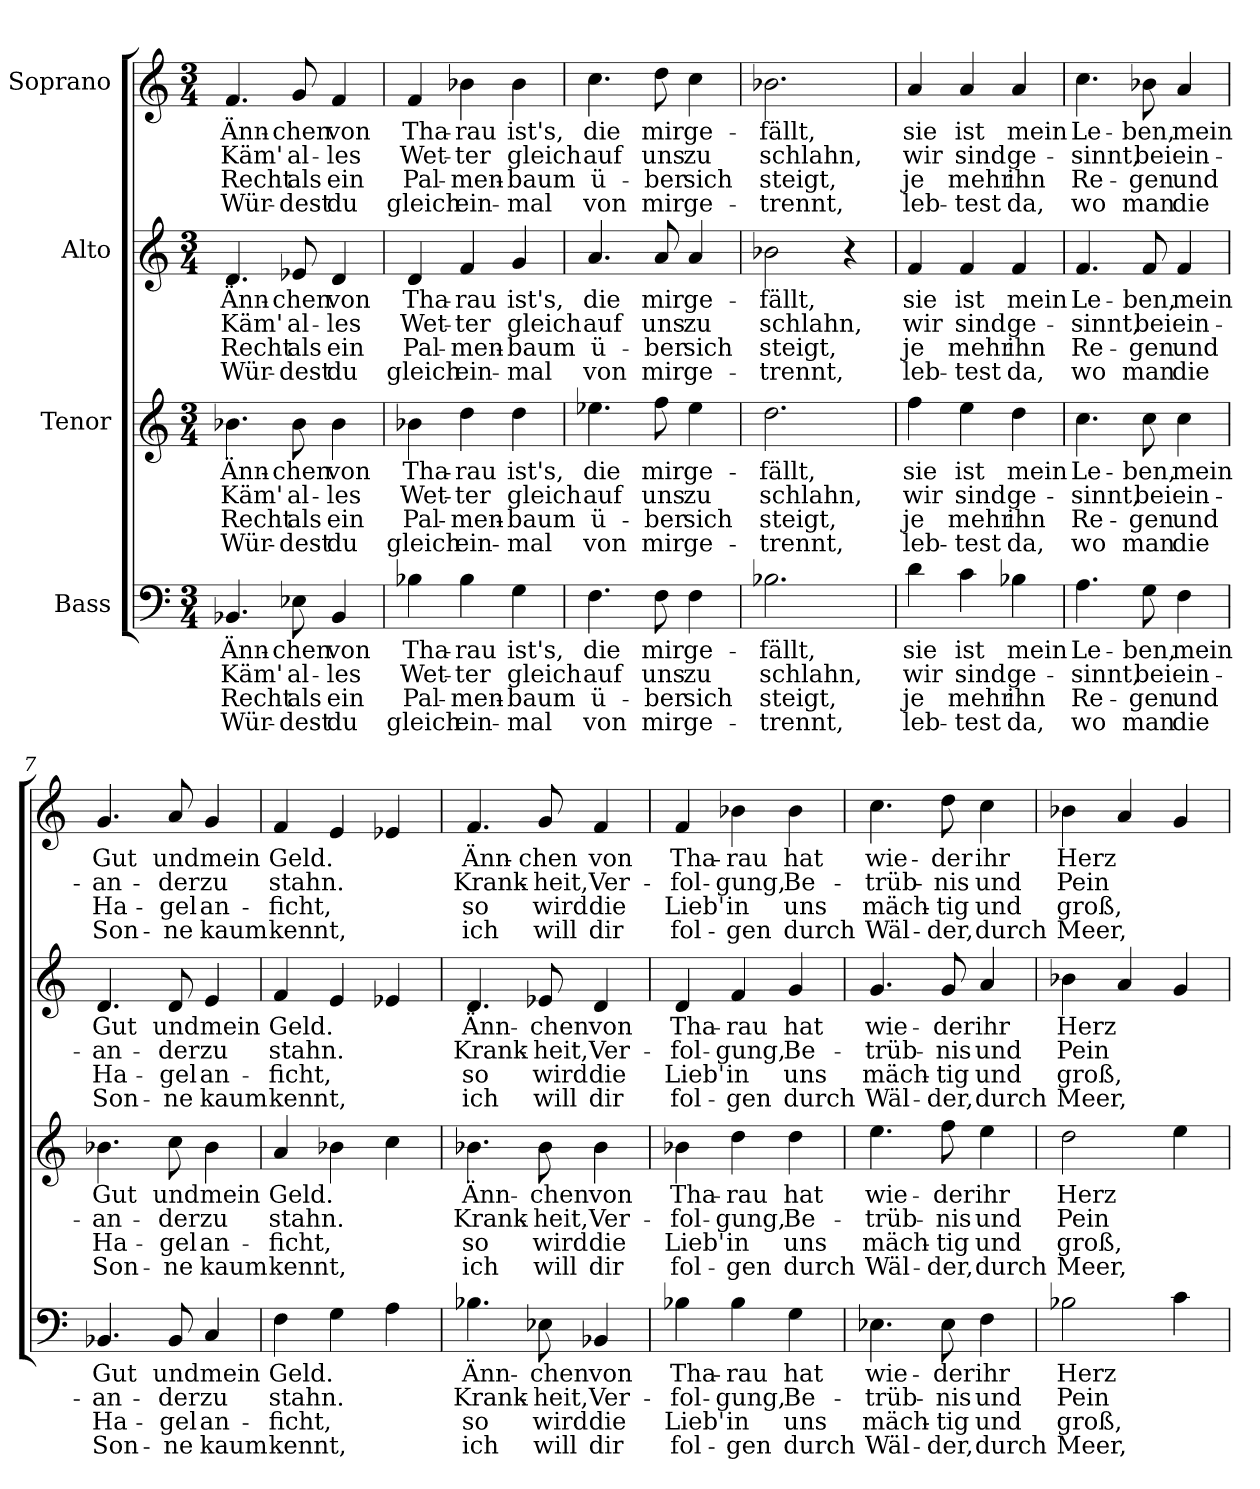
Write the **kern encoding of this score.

**kern	**text	**text	**text	**text	**kern	**text	**text	**text	**text	**kern	**text	**text	**text	**text	**kern	**text	**text	**text	**text
*part4	*part4	*part4	*part4	*part4	*part3	*part3	*part3	*part3	*part3	*part2	*part2	*part2	*part2	*part2	*part1	*part1	*part1	*part1	*part1
*staff4	*staff4	*staff4	*staff4	*staff4	*staff3	*staff3	*staff3	*staff3	*staff3	*staff2	*staff2	*staff2	*staff2	*staff2	*staff1	*staff1	*staff1	*staff1	*staff1
*I"Bass	*	*	*	*	*I"Tenor	*	*	*	*	*I"Alto	*	*	*	*	*I"Soprano	*	*	*	*
*clefF4	*	*	*	*	*clefG2	*	*	*	*	*clefG2	*	*	*	*	*clefG2	*	*	*	*
*k[]	*	*	*	*	*k[]	*	*	*	*	*k[]	*	*	*	*	*k[]	*	*	*	*
*M3/4	*	*	*	*	*M3/4	*	*	*	*	*M3/4	*	*	*	*	*M3/4	*	*	*	*
*MM120	*	*	*	*	*MM120	*	*	*	*	*MM120	*	*	*	*	*MM120	*	*	*	*
=1	=1	=1	=1	=1	=1	=1	=1	=1	=1	=1	=1	=1	=1	=1	=1	=1	=1	=1	=1
!	!LO:LY:b	!LO:LY:b	!LO:LY:b	!LO:LY:b	!	!LO:LY:b	!LO:LY:b	!LO:LY:b	!LO:LY:b	!	!LO:LY:b	!LO:LY:b	!LO:LY:b	!LO:LY:b	!	!LO:LY:b	!LO:LY:b	!LO:LY:b	!LO:LY:b
4.BB-X/	Änn-	Käm'	Recht	Wür-	4.b-X\	Änn-	Käm'	Recht	Wür-	4.d/	Änn-	Käm'	Recht	Wür-	4.f/	Änn-	Käm'	Recht	Wür-
!	!LO:LY:b	!LO:LY:b	!LO:LY:b	!LO:LY:b	!	!LO:LY:b	!LO:LY:b	!LO:LY:b	!LO:LY:b	!	!LO:LY:b	!LO:LY:b	!LO:LY:b	!LO:LY:b	!	!LO:LY:b	!LO:LY:b	!LO:LY:b	!LO:LY:b
8E-X\	-chen	al-	als	-dest	8b-\	-chen	al-	als	-dest	8e-X/	-chen	al-	als	-dest	8g/	-chen	al-	als	-dest
!	!LO:LY:b	!LO:LY:b	!LO:LY:b	!LO:LY:b	!	!LO:LY:b	!LO:LY:b	!LO:LY:b	!LO:LY:b	!	!LO:LY:b	!LO:LY:b	!LO:LY:b	!LO:LY:b	!	!LO:LY:b	!LO:LY:b	!LO:LY:b	!LO:LY:b
4BB-/	von	-les	ein	du	4b-\	von	-les	ein	du	4d/	von	-les	ein	du	4f/	von	-les	ein	du
=2	=2	=2	=2	=2	=2	=2	=2	=2	=2	=2	=2	=2	=2	=2	=2	=2	=2	=2	=2
!	!LO:LY:b	!LO:LY:b	!LO:LY:b	!LO:LY:b	!	!LO:LY:b	!LO:LY:b	!LO:LY:b	!LO:LY:b	!	!LO:LY:b	!LO:LY:b	!LO:LY:b	!LO:LY:b	!	!LO:LY:b	!LO:LY:b	!LO:LY:b	!LO:LY:b
4B-X\	Tha-	Wet-	Pal-	gleich	4b-X\	Tha-	Wet-	Pal-	gleich	4d/	Tha-	Wet-	Pal-	gleich	4f/	Tha-	Wet-	Pal-	gleich
!	!LO:LY:b	!LO:LY:b	!LO:LY:b	!LO:LY:b	!	!LO:LY:b	!LO:LY:b	!LO:LY:b	!LO:LY:b	!	!LO:LY:b	!LO:LY:b	!LO:LY:b	!LO:LY:b	!	!LO:LY:b	!LO:LY:b	!LO:LY:b	!LO:LY:b
4B-\	-rau	-ter	-men-	ein-	4dd\	-rau	-ter	-men-	ein-	4f/	-rau	-ter	-men-	ein-	4b-X\	-rau	-ter	-men-	ein-
!	!LO:LY:b	!LO:LY:b	!LO:LY:b	!LO:LY:b	!	!LO:LY:b	!LO:LY:b	!LO:LY:b	!LO:LY:b	!	!LO:LY:b	!LO:LY:b	!LO:LY:b	!LO:LY:b	!	!LO:LY:b	!LO:LY:b	!LO:LY:b	!LO:LY:b
4G\	ist's,	gleich	-baum	-mal	4dd\	ist's,	gleich	-baum	-mal	4g/	ist's,	gleich	-baum	-mal	4b-\	ist's,	gleich	-baum	-mal
=3	=3	=3	=3	=3	=3	=3	=3	=3	=3	=3	=3	=3	=3	=3	=3	=3	=3	=3	=3
!	!LO:LY:b	!LO:LY:b	!LO:LY:b	!LO:LY:b	!	!LO:LY:b	!LO:LY:b	!LO:LY:b	!LO:LY:b	!	!LO:LY:b	!LO:LY:b	!LO:LY:b	!LO:LY:b	!	!LO:LY:b	!LO:LY:b	!LO:LY:b	!LO:LY:b
4.F\	die	auf	ü-	von	4.ee-X\	die	auf	ü-	von	4.a/	die	auf	ü-	von	4.cc\	die	auf	ü-	von
!	!LO:LY:b	!LO:LY:b	!LO:LY:b	!LO:LY:b	!	!LO:LY:b	!LO:LY:b	!LO:LY:b	!LO:LY:b	!	!LO:LY:b	!LO:LY:b	!LO:LY:b	!LO:LY:b	!	!LO:LY:b	!LO:LY:b	!LO:LY:b	!LO:LY:b
8F\	mir	uns	-ber	mir	8ff\	mir	uns	-ber	mir	8a/	mir	uns	-ber	mir	8dd\	mir	uns	-ber	mir
!	!LO:LY:b	!LO:LY:b	!LO:LY:b	!LO:LY:b	!	!LO:LY:b	!LO:LY:b	!LO:LY:b	!LO:LY:b	!	!LO:LY:b	!LO:LY:b	!LO:LY:b	!LO:LY:b	!	!LO:LY:b	!LO:LY:b	!LO:LY:b	!LO:LY:b
4F\	ge-	zu	sich	ge-	4ee-\	ge-	zu	sich	ge-	4a/	ge-	zu	sich	ge-	4cc\	ge-	zu	sich	ge-
=4	=4	=4	=4	=4	=4	=4	=4	=4	=4	=4	=4	=4	=4	=4	=4	=4	=4	=4	=4
!	!LO:LY:b	!LO:LY:b	!LO:LY:b	!LO:LY:b	!	!LO:LY:b	!LO:LY:b	!LO:LY:b	!LO:LY:b	!	!LO:LY:b	!LO:LY:b	!LO:LY:b	!LO:LY:b	!	!LO:LY:b	!LO:LY:b	!LO:LY:b	!LO:LY:b
2.B-X\	-fällt,	schlahn,	steigt,	-trennt,	2.dd\	-fällt,	schlahn,	steigt,	-trennt,	2b-X\	-fällt,	schlahn,	steigt,	-trennt,	2.b-X\	-fällt,	schlahn,	steigt,	-trennt,
.	.	.	.	.	.	.	.	.	.	4r	.	.	.	.	.	.	.	.	.
!!LO:PB:g=z
=5	=5	=5	=5	=5	=5	=5	=5	=5	=5	=5	=5	=5	=5	=5	=5	=5	=5	=5	=5
!	!LO:LY:b	!LO:LY:b	!LO:LY:b	!LO:LY:b	!	!LO:LY:b	!LO:LY:b	!LO:LY:b	!LO:LY:b	!	!LO:LY:b	!LO:LY:b	!LO:LY:b	!LO:LY:b	!	!LO:LY:b	!LO:LY:b	!LO:LY:b	!LO:LY:b
4d\	sie	wir	je	leb-	4ff\	sie	wir	je	leb-	4f/	sie	wir	je	leb-	4a/	sie	wir	je	leb-
!	!LO:LY:b	!LO:LY:b	!LO:LY:b	!LO:LY:b	!	!LO:LY:b	!LO:LY:b	!LO:LY:b	!LO:LY:b	!	!LO:LY:b	!LO:LY:b	!LO:LY:b	!LO:LY:b	!	!LO:LY:b	!LO:LY:b	!LO:LY:b	!LO:LY:b
4c\	ist	sind	mehr	-test	4ee\	ist	sind	mehr	-test	4f/	ist	sind	mehr	-test	4a/	ist	sind	mehr	-test
!	!LO:LY:b	!LO:LY:b	!LO:LY:b	!LO:LY:b	!	!LO:LY:b	!LO:LY:b	!LO:LY:b	!LO:LY:b	!	!LO:LY:b	!LO:LY:b	!LO:LY:b	!LO:LY:b	!	!LO:LY:b	!LO:LY:b	!LO:LY:b	!LO:LY:b
4B-X\	mein	ge-	ihn	da,	4dd\	mein	ge-	ihn	da,	4f/	mein	ge-	ihn	da,	4a/	mein	ge-	ihn	da,
!!LO:PB:g=z
=6	=6	=6	=6	=6	=6	=6	=6	=6	=6	=6	=6	=6	=6	=6	=6	=6	=6	=6	=6
!	!LO:LY:b	!LO:LY:b	!LO:LY:b	!LO:LY:b	!	!LO:LY:b	!LO:LY:b	!LO:LY:b	!LO:LY:b	!	!LO:LY:b	!LO:LY:b	!LO:LY:b	!LO:LY:b	!	!LO:LY:b	!LO:LY:b	!LO:LY:b	!LO:LY:b
4.A\	Le-	-sinnt,	Re-	wo	4.cc\	Le-	-sinnt,	Re-	wo	4.f/	Le-	-sinnt,	Re-	wo	4.cc\	Le-	-sinnt,	Re-	wo
!	!LO:LY:b	!LO:LY:b	!LO:LY:b	!LO:LY:b	!	!LO:LY:b	!LO:LY:b	!LO:LY:b	!LO:LY:b	!	!LO:LY:b	!LO:LY:b	!LO:LY:b	!LO:LY:b	!	!LO:LY:b	!LO:LY:b	!LO:LY:b	!LO:LY:b
8G\	-ben,	bei	-gen	man	8cc\	-ben,	bei	-gen	man	8f/	-ben,	bei	-gen	man	8b-X\	-ben,	bei	-gen	man
!	!LO:LY:b	!LO:LY:b	!LO:LY:b	!LO:LY:b	!	!LO:LY:b	!LO:LY:b	!LO:LY:b	!LO:LY:b	!	!LO:LY:b	!LO:LY:b	!LO:LY:b	!LO:LY:b	!	!LO:LY:b	!LO:LY:b	!LO:LY:b	!LO:LY:b
4F\	mein	ein-	und	die	4cc\	mein	ein-	und	die	4f/	mein	ein-	und	die	4a/	mein	ein-	und	die
=7	=7	=7	=7	=7	=7	=7	=7	=7	=7	=7	=7	=7	=7	=7	=7	=7	=7	=7	=7
!	!LO:LY:b	!LO:LY:b	!LO:LY:b	!LO:LY:b	!	!LO:LY:b	!LO:LY:b	!LO:LY:b	!LO:LY:b	!	!LO:LY:b	!LO:LY:b	!LO:LY:b	!LO:LY:b	!	!LO:LY:b	!LO:LY:b	!LO:LY:b	!LO:LY:b
4.BB-X/	Gut	-an-	Ha-	Son-	4.b-X\	Gut	-an-	Ha-	Son-	4.d/	Gut	-an-	Ha-	Son-	4.g/	Gut	-an-	Ha-	Son-
!	!LO:LY:b	!LO:LY:b	!LO:LY:b	!LO:LY:b	!	!LO:LY:b	!LO:LY:b	!LO:LY:b	!LO:LY:b	!	!LO:LY:b	!LO:LY:b	!LO:LY:b	!LO:LY:b	!	!LO:LY:b	!LO:LY:b	!LO:LY:b	!LO:LY:b
8BB-/	und	-der	-gel	-ne	8cc\	und	-der	-gel	-ne	8d/	und	-der	-gel	-ne	8a/	und	-der	-gel	-ne
!	!LO:LY:b	!LO:LY:b	!LO:LY:b	!LO:LY:b	!	!LO:LY:b	!LO:LY:b	!LO:LY:b	!LO:LY:b	!	!LO:LY:b	!LO:LY:b	!LO:LY:b	!LO:LY:b	!	!LO:LY:b	!LO:LY:b	!LO:LY:b	!LO:LY:b
4C/	mein	zu	an-	kaum	4b-\	mein	zu	an-	kaum	4e/	mein	zu	an-	kaum	4g/	mein	zu	an-	kaum
=8	=8	=8	=8	=8	=8	=8	=8	=8	=8	=8	=8	=8	=8	=8	=8	=8	=8	=8	=8
!	!LO:LY:b	!LO:LY:b	!LO:LY:b	!LO:LY:b	!	!LO:LY:b	!LO:LY:b	!LO:LY:b	!LO:LY:b	!	!LO:LY:b	!LO:LY:b	!LO:LY:b	!LO:LY:b	!	!LO:LY:b	!LO:LY:b	!LO:LY:b	!LO:LY:b
4F\	Geld.	stahn.	-ficht,	kennt,	4a/	Geld.	stahn.	-ficht,	kennt,	4f/	Geld.	stahn.	-ficht,	kennt,	4f/	Geld.	stahn.	-ficht,	kennt,
4G\	.	.	.	.	4b-X\	.	.	.	.	4e/	.	.	.	.	4e/	.	.	.	.
4A\	.	.	.	.	4cc\	.	.	.	.	4e-X/	.	.	.	.	4e-X/	.	.	.	.
=9	=9	=9	=9	=9	=9	=9	=9	=9	=9	=9	=9	=9	=9	=9	=9	=9	=9	=9	=9
!	!LO:LY:b	!LO:LY:b	!LO:LY:b	!LO:LY:b	!	!LO:LY:b	!LO:LY:b	!LO:LY:b	!LO:LY:b	!	!LO:LY:b	!LO:LY:b	!LO:LY:b	!LO:LY:b	!	!LO:LY:b	!LO:LY:b	!LO:LY:b	!LO:LY:b
4.B-X\	Änn-	Krank-	so	ich	4.b-X\	Änn-	Krank-	so	ich	4.d/	Änn-	Krank-	so	ich	4.f/	Änn-	Krank-	so	ich
!	!LO:LY:b	!LO:LY:b	!LO:LY:b	!LO:LY:b	!	!LO:LY:b	!LO:LY:b	!LO:LY:b	!LO:LY:b	!	!LO:LY:b	!LO:LY:b	!LO:LY:b	!LO:LY:b	!	!LO:LY:b	!LO:LY:b	!LO:LY:b	!LO:LY:b
8E-X\	-chen	-heit,	wird	will	8b-\	-chen	-heit,	wird	will	8e-X/	-chen	-heit,	wird	will	8g/	-chen	-heit,	wird	will
!	!LO:LY:b	!LO:LY:b	!LO:LY:b	!LO:LY:b	!	!LO:LY:b	!LO:LY:b	!LO:LY:b	!LO:LY:b	!	!LO:LY:b	!LO:LY:b	!LO:LY:b	!LO:LY:b	!	!LO:LY:b	!LO:LY:b	!LO:LY:b	!LO:LY:b
4BB-X/	von	Ver-	die	dir	4b-\	von	Ver-	die	dir	4d/	von	Ver-	die	dir	4f/	von	Ver-	die	dir
!!LO:PB:g=z
=10	=10	=10	=10	=10	=10	=10	=10	=10	=10	=10	=10	=10	=10	=10	=10	=10	=10	=10	=10
!	!LO:LY:b	!LO:LY:b	!LO:LY:b	!LO:LY:b	!	!LO:LY:b	!LO:LY:b	!LO:LY:b	!LO:LY:b	!	!LO:LY:b	!LO:LY:b	!LO:LY:b	!LO:LY:b	!	!LO:LY:b	!LO:LY:b	!LO:LY:b	!LO:LY:b
4B-X\	Tha-	-fol-	Lieb'	fol-	4b-X\	Tha-	-fol-	Lieb'	fol-	4d/	Tha-	-fol-	Lieb'	fol-	4f/	Tha-	-fol-	Lieb'	fol-
!	!LO:LY:b	!LO:LY:b	!LO:LY:b	!LO:LY:b	!	!LO:LY:b	!LO:LY:b	!LO:LY:b	!LO:LY:b	!	!LO:LY:b	!LO:LY:b	!LO:LY:b	!LO:LY:b	!	!LO:LY:b	!LO:LY:b	!LO:LY:b	!LO:LY:b
4B-\	-rau	-gung,	in	-gen	4dd\	-rau	-gung,	in	-gen	4f/	-rau	-gung,	in	-gen	4b-X\	-rau	-gung,	in	-gen
!	!LO:LY:b	!LO:LY:b	!LO:LY:b	!LO:LY:b	!	!LO:LY:b	!LO:LY:b	!LO:LY:b	!LO:LY:b	!	!LO:LY:b	!LO:LY:b	!LO:LY:b	!LO:LY:b	!	!LO:LY:b	!LO:LY:b	!LO:LY:b	!LO:LY:b
4G\	hat	Be-	uns	durch	4dd\	hat	Be-	uns	durch	4g/	hat	Be-	uns	durch	4b-\	hat	Be-	uns	durch
!!LO:PB:g=z
=11	=11	=11	=11	=11	=11	=11	=11	=11	=11	=11	=11	=11	=11	=11	=11	=11	=11	=11	=11
!	!LO:LY:b	!LO:LY:b	!LO:LY:b	!LO:LY:b	!	!LO:LY:b	!LO:LY:b	!LO:LY:b	!LO:LY:b	!	!LO:LY:b	!LO:LY:b	!LO:LY:b	!LO:LY:b	!	!LO:LY:b	!LO:LY:b	!LO:LY:b	!LO:LY:b
4.E-X\	wie-	-trüb-	mäch-	Wäl-	4.ee\	wie-	-trüb-	mäch-	Wäl-	4.g/	wie-	-trüb-	mäch-	Wäl-	4.cc\	wie-	-trüb-	mäch-	Wäl-
!	!LO:LY:b	!LO:LY:b	!LO:LY:b	!LO:LY:b	!	!LO:LY:b	!LO:LY:b	!LO:LY:b	!LO:LY:b	!	!LO:LY:b	!LO:LY:b	!LO:LY:b	!LO:LY:b	!	!LO:LY:b	!LO:LY:b	!LO:LY:b	!LO:LY:b
8E-\	-der	-nis	-tig	-der,	8ff\	-der	-nis	-tig	-der,	8g/	-der	-nis	-tig	-der,	8dd\	-der	-nis	-tig	-der,
!	!LO:LY:b	!LO:LY:b	!LO:LY:b	!LO:LY:b	!	!LO:LY:b	!LO:LY:b	!LO:LY:b	!LO:LY:b	!	!LO:LY:b	!LO:LY:b	!LO:LY:b	!LO:LY:b	!	!LO:LY:b	!LO:LY:b	!LO:LY:b	!LO:LY:b
4F\	ihr	und	und	durch	4ee\	ihr	und	und	durch	4a/	ihr	und	und	durch	4cc\	ihr	und	und	durch
=12	=12	=12	=12	=12	=12	=12	=12	=12	=12	=12	=12	=12	=12	=12	=12	=12	=12	=12	=12
!	!LO:LY:b	!LO:LY:b	!LO:LY:b	!LO:LY:b	!	!LO:LY:b	!LO:LY:b	!LO:LY:b	!LO:LY:b	!	!LO:LY:b	!LO:LY:b	!LO:LY:b	!LO:LY:b	!	!LO:LY:b	!LO:LY:b	!LO:LY:b	!LO:LY:b
2B-X\	Herz	Pein	groß,	Meer,	2dd\	Herz	Pein	groß,	Meer,	4b-X\	Herz	Pein	groß,	Meer,	4b-X\	Herz	Pein	groß,	Meer,
.	.	.	.	.	.	.	.	.	.	4a/	.	.	.	.	4a/	.	.	.	.
4c\	.	.	.	.	4ee\	.	.	.	.	4g/	.	.	.	.	4g/	.	.	.	.
=	=	=	=	=	=	=	=	=	=	=	=	=	=	=	=	=	=	=	=
*-	*-	*-	*-	*-	*-	*-	*-	*-	*-	*-	*-	*-	*-	*-	*-	*-	*-	*-	*-
